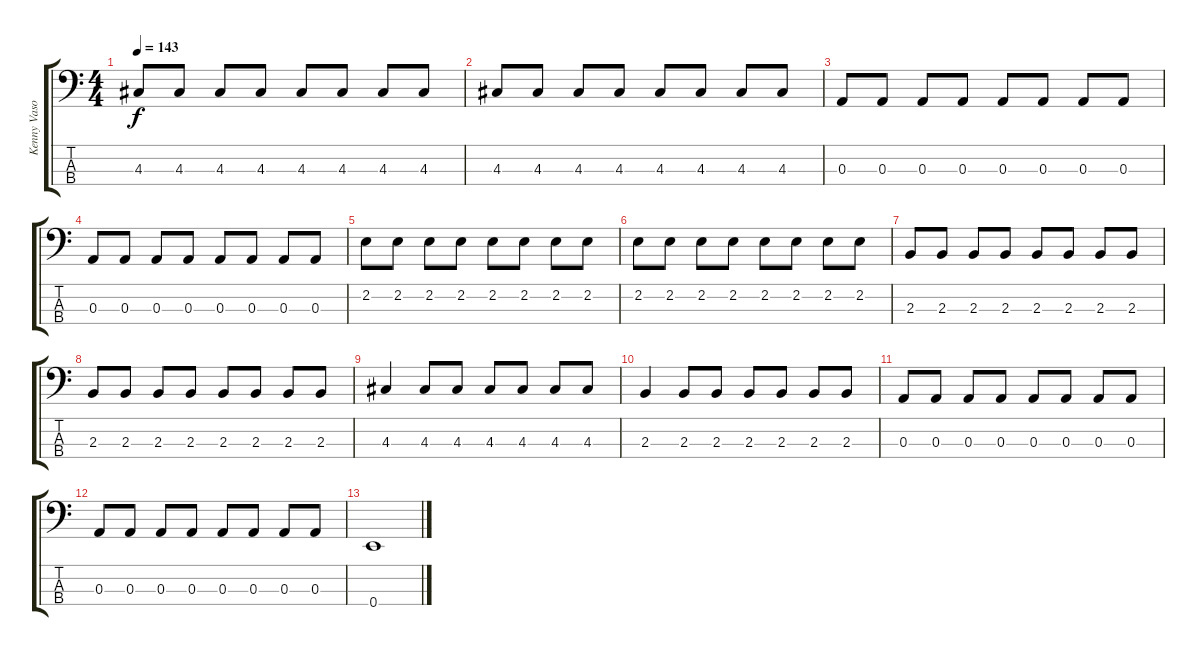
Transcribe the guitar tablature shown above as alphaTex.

\track ("Kenny Vasoli - Bass" "Kenny Vaso") {instrument electricbasspick}
\staff {score tabs}
\tuning (G2 D2 A1 E1) {hide}
\ts (4 4)
\tempo 143
\clef f4
\ks c
4.3.8{dy f} 4.3.8 4.3.8 4.3.8 4.3.8 4.3.8 4.3.8 4.3.8 |
4.3.8 4.3.8 4.3.8 4.3.8 4.3.8 4.3.8 4.3.8 4.3.8 |
0.3.8 0.3.8 0.3.8 0.3.8 0.3.8 0.3.8 0.3.8 0.3.8 |
0.3.8 0.3.8 0.3.8 0.3.8 0.3.8 0.3.8 0.3.8 0.3.8 |
2.2.8 2.2.8 2.2.8 2.2.8 2.2.8 2.2.8 2.2.8 2.2.8 |
2.2.8 2.2.8 2.2.8 2.2.8 2.2.8 2.2.8 2.2.8 2.2.8 |
2.3.8 2.3.8 2.3.8 2.3.8 2.3.8 2.3.8 2.3.8 2.3.8 |
2.3.8 2.3.8 2.3.8 2.3.8 2.3.8 2.3.8 2.3.8 2.3.8 |
4.3.4 4.3.8 4.3.8 4.3.8 4.3.8 4.3.8 4.3.8 |
2.3.4 2.3.8 2.3.8 2.3.8 2.3.8 2.3.8 2.3.8 |
0.3.8 0.3.8 0.3.8 0.3.8 0.3.8 0.3.8 0.3.8 0.3.8 |
0.3.8 0.3.8 0.3.8 0.3.8 0.3.8 0.3.8 0.3.8 0.3.8 |
0.4.1
